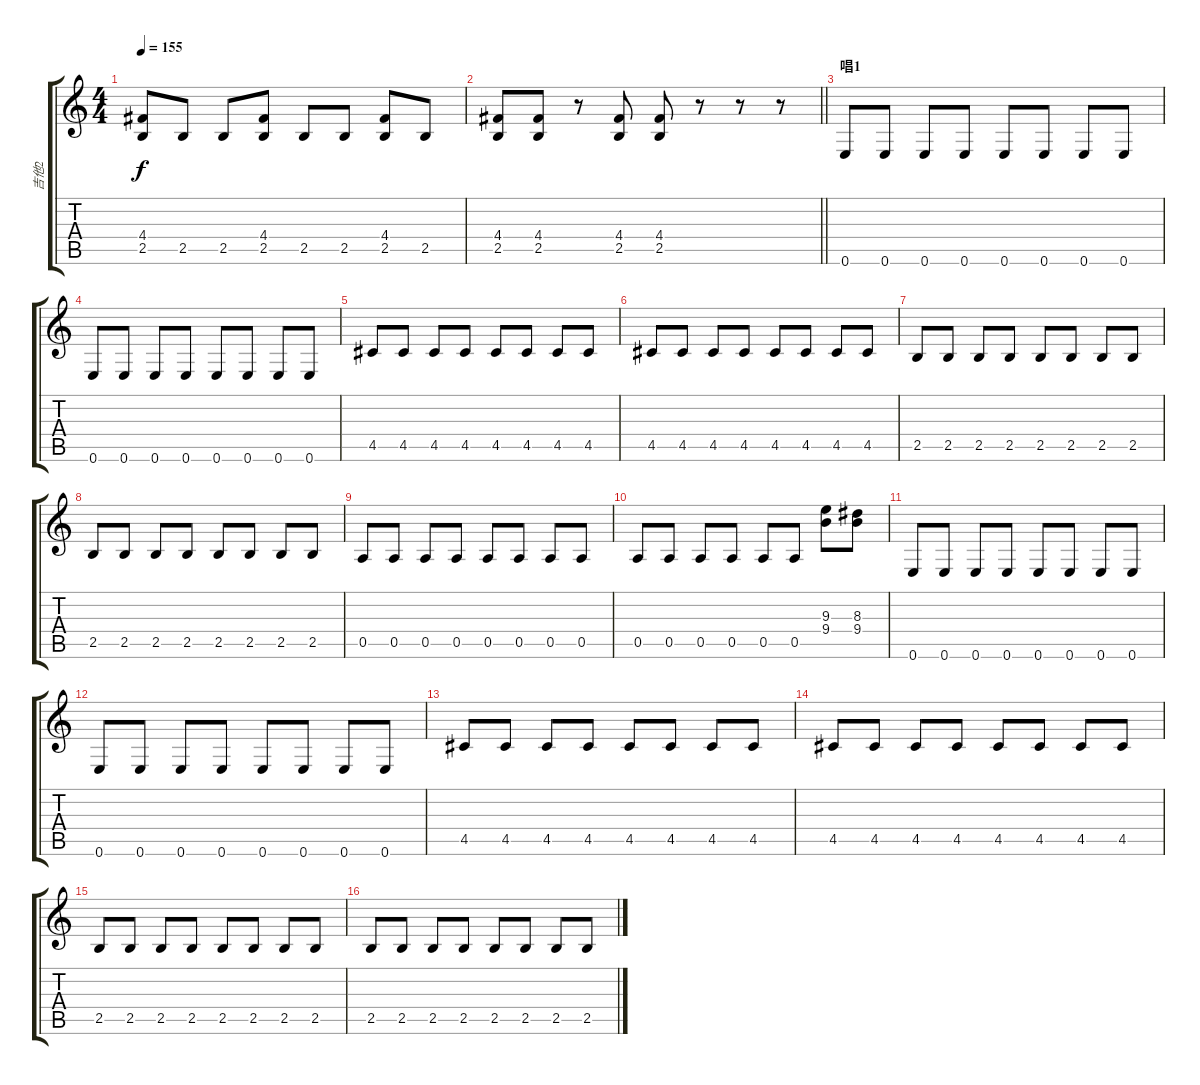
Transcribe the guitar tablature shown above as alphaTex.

\track ("吉他2" "吉他2") {instrument distortionguitar}
\staff {score tabs}
\tuning (E4 B3 G3 D3 A2 E2) {hide}
\ts (4 4)
\tempo 155
\clef g2
\ks c
(4.4 2.5).8{dy f} 2.5.8 2.5.8 (4.4 2.5).8 2.5.8 2.5.8 (4.4 2.5).8 2.5.8 |
\barLineRight lightlight
(4.4 2.5).8 (4.4 2.5).8 r.8 (4.4 2.5).8 (4.4 2.5).8 r.8 r.8 r.8 |
\section ("" "唱1")
0.6.8 0.6.8 0.6.8 0.6.8 0.6.8 0.6.8 0.6.8 0.6.8 |
0.6.8 0.6.8 0.6.8 0.6.8 0.6.8 0.6.8 0.6.8 0.6.8 |
4.5.8 4.5.8 4.5.8 4.5.8 4.5.8 4.5.8 4.5.8 4.5.8 |
4.5.8 4.5.8 4.5.8 4.5.8 4.5.8 4.5.8 4.5.8 4.5.8 |
2.5.8 2.5.8 2.5.8 2.5.8 2.5.8 2.5.8 2.5.8 2.5.8 |
2.5.8 2.5.8 2.5.8 2.5.8 2.5.8 2.5.8 2.5.8 2.5.8 |
0.5.8 0.5.8 0.5.8 0.5.8 0.5.8 0.5.8 0.5.8 0.5.8 |
0.5.8 0.5.8 0.5.8 0.5.8 0.5.8 0.5.8 (9.3 9.4).8 (8.3 9.4).8 |
0.6.8 0.6.8 0.6.8 0.6.8 0.6.8 0.6.8 0.6.8 0.6.8 |
0.6.8 0.6.8 0.6.8 0.6.8 0.6.8 0.6.8 0.6.8 0.6.8 |
4.5.8 4.5.8 4.5.8 4.5.8 4.5.8 4.5.8 4.5.8 4.5.8 |
4.5.8 4.5.8 4.5.8 4.5.8 4.5.8 4.5.8 4.5.8 4.5.8 |
2.5.8 2.5.8 2.5.8 2.5.8 2.5.8 2.5.8 2.5.8 2.5.8 |
2.5.8 2.5.8 2.5.8 2.5.8 2.5.8 2.5.8 2.5.8 2.5.8
